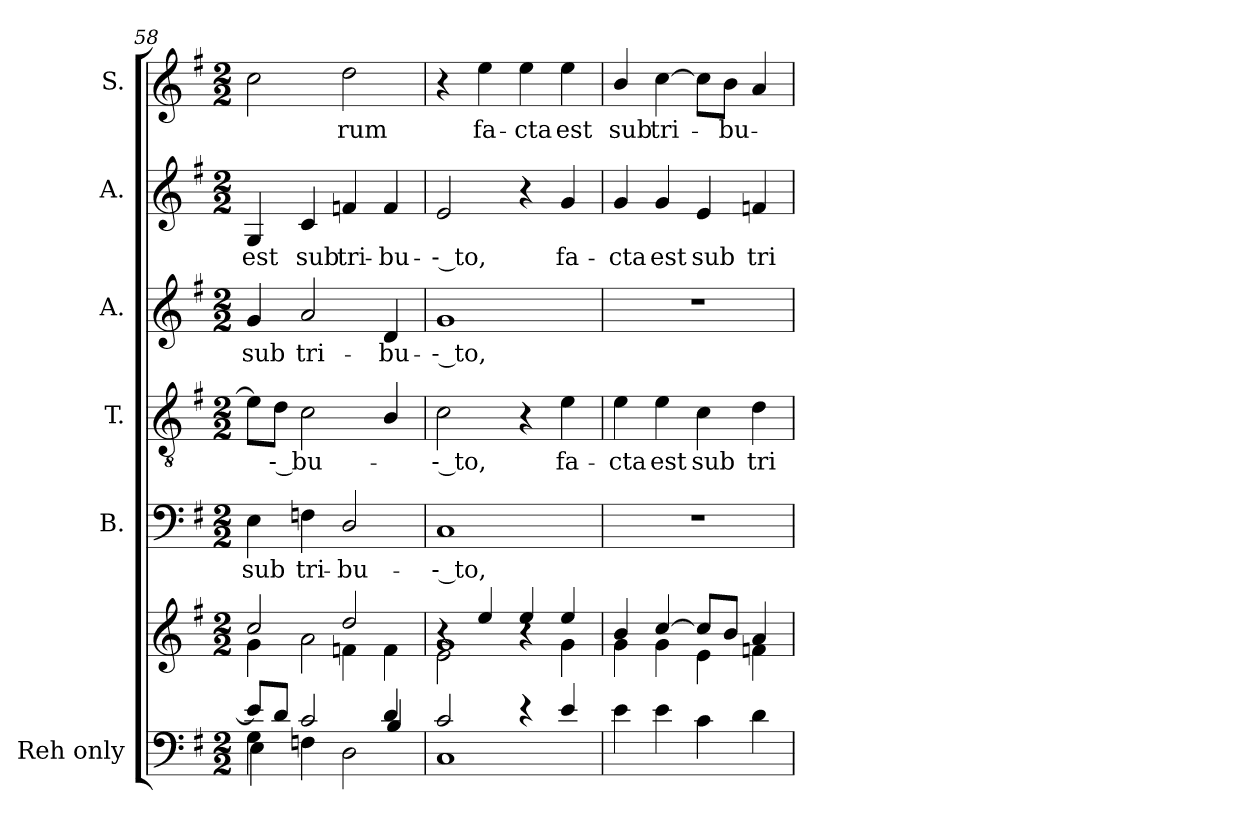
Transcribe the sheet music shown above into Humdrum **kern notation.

**kern	**kern	**kern	**text	**kern	**text	**kern	**text	**kern	**text	**kern	**text
*part6	*part6	*part5	*part5	*part4	*part4	*part3	*part3	*part2	*part2	*part1	*part1
*staff7	*staff6	*staff5	*staff5	*staff4	*staff4	*staff3	*staff3	*staff2	*staff2	*staff1	*staff1
*I"Reh  only	*	*I"B.	*	*I"T.	*	*I"A.	*	*I"A.	*	*I"S.	*
*	*	*I'B.	*	*I'T.	*	*I'A.	*	*I'A.	*	*	*
*clefF4	*clefG2	*clefF4	*	*clefGv2	*	*clefG2	*	*clefG2	*	*clefG2	*
*	*	*	*	*ITrd7c12	*	*	*	*	*	*	*
*k[f#]	*k[f#]	*k[f#]	*	*k[f#]	*	*k[f#]	*	*k[f#]	*	*k[f#]	*
*G:	*G:	*G:	*	*G:	*	*G:	*	*G:	*	*G:	*
*M2/2	*M2/2	*M2/2	*	*M2/2	*	*M2/2	*	*M2/2	*	*M2/2	*
=58	=58	=58	=58	=58	=58	=58	=58	=58	=58	=58	=58
*^	*^	*	*	*	*	*	*	*	*	*	*
*	*^	*	*^	*	*	*	*	*	*	*	*	*	*
*	*	*^	*	*	*	*	*	*	*	*	*	*	*	*	*
!	!	!	!	!	!	!	!	!LO:LY:b	!	!	!	!LO:LY:b	!	!LO:LY:b	!	!
4G\	2.ryy	8e/L]	4E\	2cc/	4ryy	4g\	4E\	sub	8E\L]	.	4g/	sub	4G/	est	2cc\	.
!	!	!	!	!	!	!	!	!	!	!LO:LY:b	!	!	!	!	!	!
.	.	8d/J	.	.	.	.	.	.	8D\J	-- bu-	.	.	.	.	.	.
!	!	!	!	!	!	!	!	!LO:LY:b	!	!	!	!LO:LY:b	!	!LO:LY:b	!	!
2.ryy	.	2c/	4Fn\	.	4ryy	2a\	4Fn\	tri-	2C\	.	2a/	tri-	4c/	sub	.	.
!	!	!	!	!	!	!	!	!LO:LY:b	!	!	!	!	!	!LO:LY:b	!	!LO:LY:b
.	.	.	2D\	2dd/	4fn\	.	2D/	-bu-	.	.	.	.	4fn/	tri-	2dd\	-rum
!	!	!	!	!	!	!	!	!	!	!	!	!LO:LY:b	!	!LO:LY:b	!	!
.	4d/	4B/	.	.	4f\	4ryy	.	.	4BB/	.	4d/	-bu-	4f/	-bu-	.	.
*	*	*v	*v	*	*	*	*	*	*	*	*	*	*	*	*	*
!!LO:LB:g=z
=59	=59	=59	=59	=59	=59	=59	=59	=59	=59	=59	=59	=59	=59	=59	=59
!	!	!	!	!	!	!	!LO:LY:b	!	!LO:LY:b	!	!LO:LY:b	!	!LO:LY:b	!	!
*	*v	*v	*	*	*	*	*	*	*	*	*	*	*	*	*
2c/	1C	4r	2e\	1g	1C	-- to,	2C\	-- to,	1g	-- to,	2e/	-- to,	4r	.
!	!	!	!	!	!	!	!	!	!	!	!	!	!	!LO:LY:b
.	.	4ee/	.	.	.	.	.	.	.	.	.	.	4ee\	fa-
!	!	!	!	!	!	!	!	!	!	!	!	!	!	!LO:LY:b
4r	.	4ee/	4r	.	.	.	4r	.	.	.	4r	.	4ee\	-cta
!	!	!	!	!	!	!	!	!LO:LY:b	!	!	!	!LO:LY:b	!	!LO:LY:b
4e/	.	4ee/	4g\	.	.	.	4E\	fa-	.	.	4g/	fa-	4ee\	est
*v	*v	*	*	*	*	*	*	*	*	*	*	*	*	*
*	*	*v	*v	*	*	*	*	*	*	*	*	*	*
=60	=60	=60	=60	=60	=60	=60	=60	=60	=60	=60	=60	=60
!	!	!	!	!	!	!LO:LY:b	!	!	!	!LO:LY:b	!	!LO:LY:b
4e\	4b/	4g\	1r	.	4E\	-cta	1r	.	4g/	-cta	4b/	sub
!	!	!	!	!	!	!LO:LY:b	!	!	!	!LO:LY:b	!	!LO:LY:b
4e\	[4cc/	4g\	.	.	4E\	est	.	.	4g/	est	[4cc\	tri-
!	!	!	!	!	!	!LO:LY:b	!	!	!	!LO:LY:b	!	!
4c\	8cc/L]	4e\	.	.	4C\	sub	.	.	4e/	sub	8cc\L]	.
!	!	!	!	!	!	!	!	!	!	!	!	!LO:LY:b
.	8b/J	.	.	.	.	.	.	.	.	.	8b\J	-bu-
!	!	!	!	!	!	!LO:LY:b	!	!	!	!LO:LY:b	!	!
4d\	4a/	4fn\	.	.	4D\	tri-	.	.	4fn/	tri-	4a/	.
*	*v	*v	*	*	*	*	*	*	*	*	*	*
=	=	=	=	=	=	=	=	=	=	=	=
*-	*-	*-	*-	*-	*-	*-	*-	*-	*-	*-	*-
